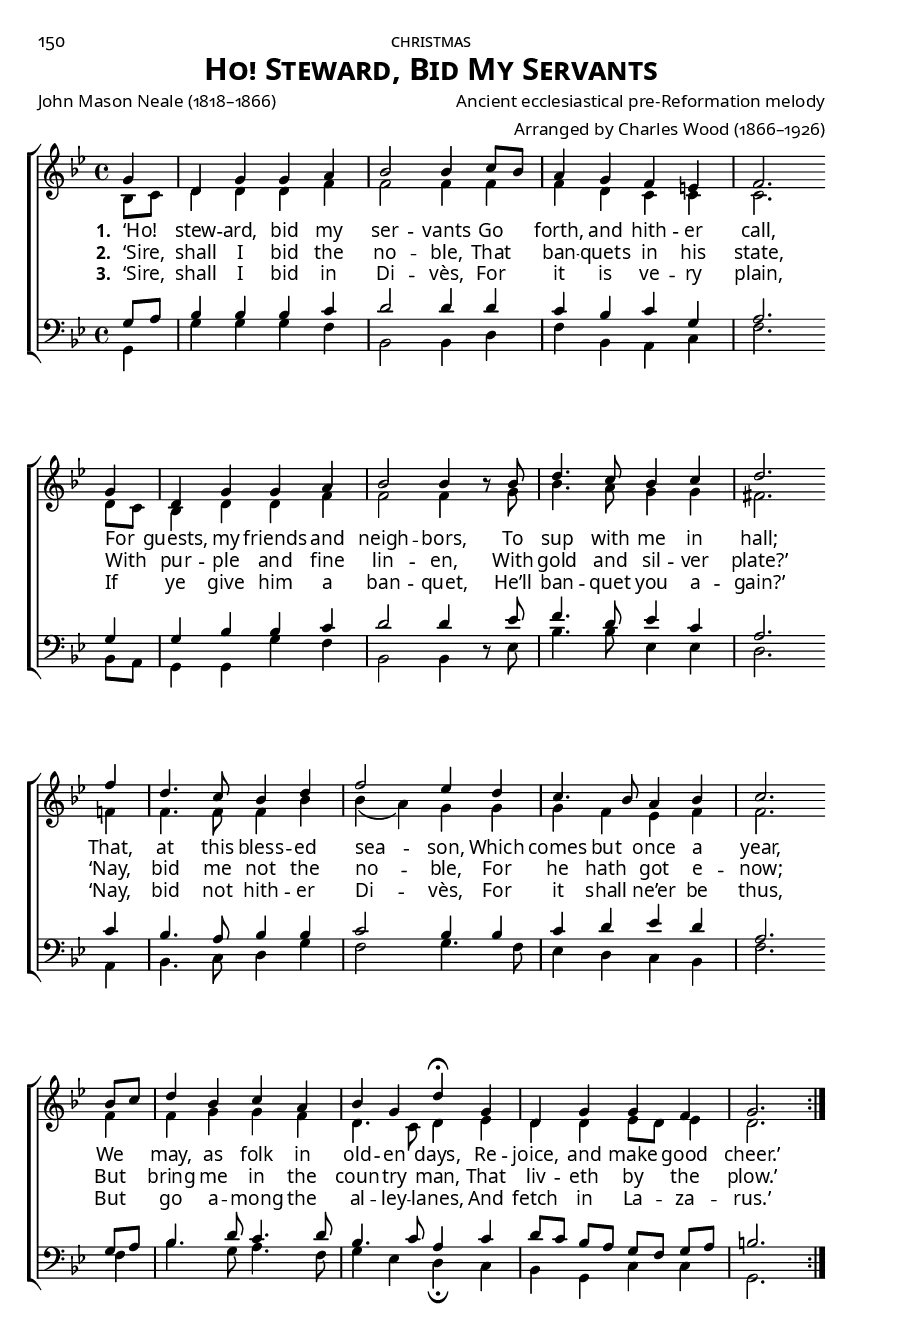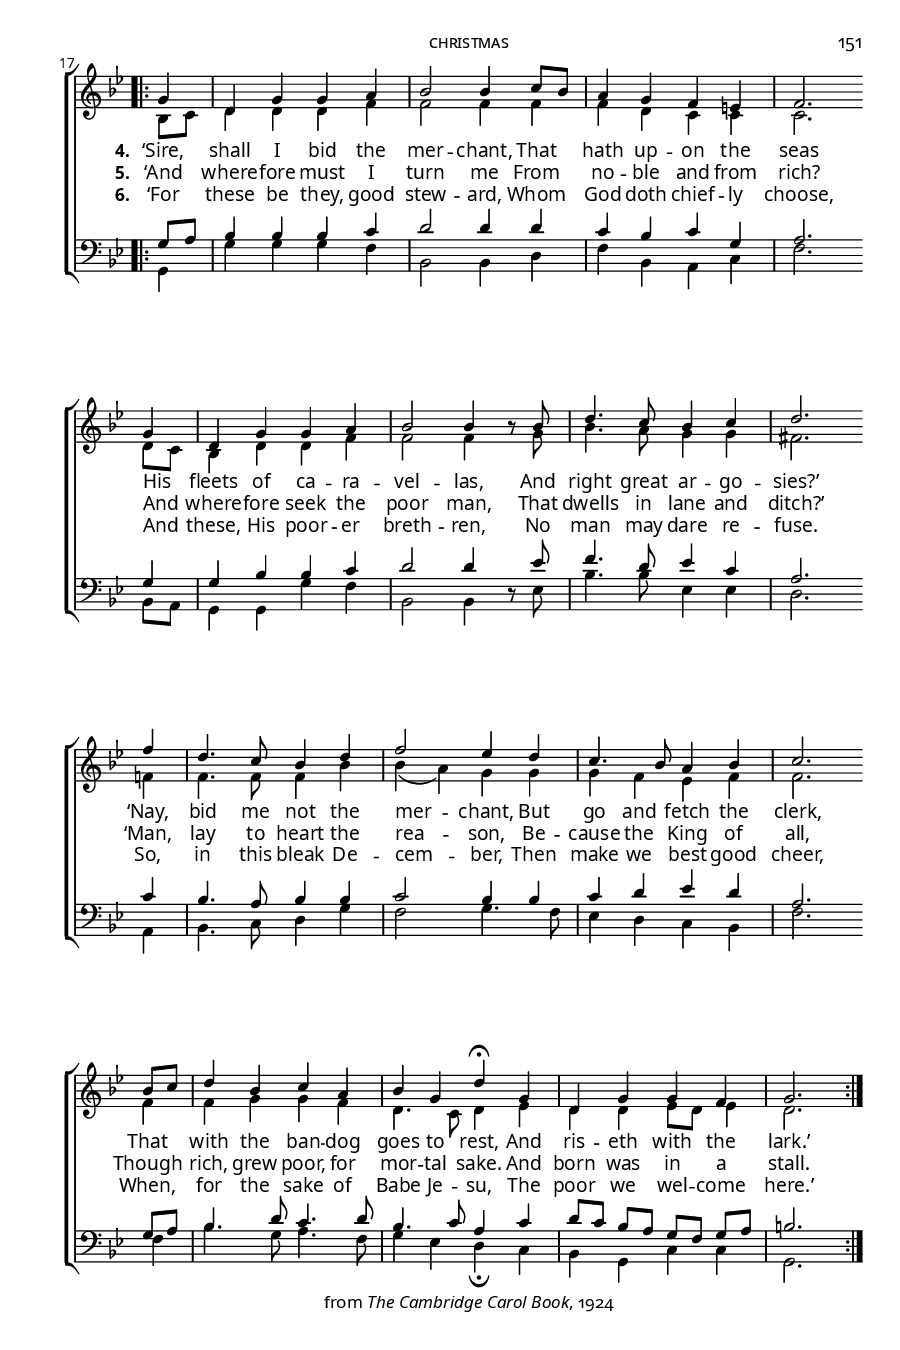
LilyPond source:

\version "2.14.2"
\include "util.ly"
\header {
  title = \markup{\override #'(font-name . "Garamond Premier Pro Semibold"){ \abs-fontsize #15 \smallCapsOldStyle"Ho! Steward, Bid My Servants"}}
  poet = \markup\oldStyleNum"John Mason Neale (1818–1866)"
  composer = \markup\oldStyleNum"Ancient ecclesiastical pre-Reformation melody"
  arranger = \markup\oldStyleNum"Arranged by Charles Wood (1866–1926)"
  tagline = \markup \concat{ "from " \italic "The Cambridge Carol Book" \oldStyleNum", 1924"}
}
\paper {
  %print-all-headers = ##f
  paper-height = 9\in
  paper-width = 6\in
  indent = 0\in
  %system-system-spacing = #'((basic-distance . 10) (padding . 0))
  %system-system-spacing =
  %  #'((basic-distance . 0)
  %     (minimum-distance . 0)
  %     (padding . -0.35)
  %     (stretchability . 100))
  ragged-last-bottom = ##f
  ragged-bottom = ##f
  two-sided = ##t
  inner-margin = 0.5\in
  outer-margin = 0.25\in
  top-margin = 0.25\in
  bottom-margin = 0.25\in
  first-page-number = #150
  print-first-page-number = ##t
  headerLine = \markup{\override #'(font-name . "Garamond Premier Pro") \smallCapsOldStyle"christmas"}
  oddHeaderMarkup = \markup\fill-line{
     \override #'(font-name . "Garamond Premier Pro")\abs-fontsize #8.5
     \combine 
        \fill-line{"" \on-the-fly #print-page-number-check-first
        \oldStylePageNum""
        }
        \fill-line{\headerLine}
  }
  evenHeaderMarkup = \markup {
     \override #'(font-name . "Garamond Premier Pro")\abs-fontsize #8.5
     \combine
        \on-the-fly #print-page-number-check-first
        \oldStylePageNum""
        \fill-line{\headerLine}
  }
}
#(set-global-staff-size 15) \paper{ #(define fonts (make-pango-font-tree "GoudyOlSt BT" "Garamond Premier Pro" "Garamond Premier Pro" (/ 15 20))) }
global = {
  \key bes \major
  \time 4/4
  \autoBeamOff
  \override DynamicLineSpanner #'staff-padding = #0.0
  \override DynamicLineSpanner #'Y-extent = #'(-1 . 1)
}

sopMusic = \relative c' {
  \repeat volta 2 {
    \partial 4 g'4 |
    d g g a |
    bes2 bes4 c8[ bes] |
    a4 g f e |
    f2. \bar""\break g4 |
    
    d g g a |
    bes2 bes4 bes8\rest bes |
    d4. c8 bes4 c |
    d2. \bar""\break f4 |
    
    d4. c8 bes4 d |
    f2 ees4 d |
    c4. bes8 a4 bes |
    c2. \bar""\break bes8[ c] |
    
    d4 bes c a |
    bes g d'4\fermata g, |
    d g g f |
    \partial 2. g2. | \break
  }
}
sopWords = \lyricmode {
  
}

altoMusic = \relative c' {
  bes8[ c] |
  d4 d d f |
  f2 f4 f |
  f d c c |
  c2. d8[ c] |
  
  bes4 d d f |
  f2 f4 s8 g |
  bes4. a8 g4 g |
  fis2. f4 |
  
  f4. f8 f4 bes |
  bes( a) g g |
  g f ees f |
  f2. f4 |
  
  f g g f |
  d4. c8 d4 ees |
  d d ees8[ d] ees4 |
  d2.
}
altoWords = \lyricmode {
  \dropLyricsV
  \set stanza = #"1. "
  ‘Ho! stew -- ard, bid my ser -- vants
  Go forth, and hith -- er call,
  For guests, my friends and neigh -- bors,
  To sup with me in hall;
  That, at this bless -- ed sea -- son,
  Which comes but once a year,
  We may, as folk
  \set associatedVoice = "sopranos"
  in old -- en days,
  Re -- joice, and make good cheer.’
  
  \unset associatedVoice
  \set stanza = #"4. "
  ‘Sire, shall I bid the mer -- chant,
  That hath up -- on the seas
  His fleets of ca -- ra -- vel -- las,
  And right great ar -- go -- sies?’
  ‘Nay, bid me not the mer -- chant,
  But go and fetch the clerk,
  That with the ban -- 
  \set associatedVoice = "sopranos"
  dog goes to rest,
  And ris -- eth with the lark.’
}
altoWordsII = \lyricmode {
  \dropLyricsV
%\markup\italic
  \set stanza = #"2. "
  ‘Sire, shall I bid the no -- ble,
  That ban -- quets in his state,
  With pur -- ple and fine lin -- en,
  With gold and sil -- ver plate?’
  ‘Nay, bid me not the no -- ble,
  For he hath got e -- now;
  But bring me in 
  \set associatedVoice = "sopranos"
  the coun -- try man,
  That liv -- eth by the plow.’
  
  \unset associatedVoice
  \set stanza = #"5. "
  ‘And where -- fore must I turn me
  From no -- ble and from rich?
  And where -- fore seek the poor man,
  That dwells in lane and ditch?’
  ‘Man, lay to heart the rea -- son,
  Be -- cause the King of all,
  Though rich, grew poor, 
  \set associatedVoice = "sopranos"
  for mor -- tal sake.
  And born was in a stall.
}
altoWordsIII = \lyricmode {
  \dropLyricsV
  \set stanza = #"3. "
  ‘Sire, shall I bid in Di -- vès,
  For it is ve -- ry plain,
  If ye give him a ban -- quet,
  He’ll ban -- quet you a -- gain?’
  ‘Nay, bid not hith -- er Di -- vès,
  For it shall ne’er be thus,
  But go a -- mong 
  \set associatedVoice = "sopranos"
  the al -- ley -- lanes,
  And fetch in La -- za -- rus.’
  
  \unset associatedVoice
  \set stanza = #"6. "
  ‘For these be they, good stew -- ard,
  Whom God doth chief -- ly choose,
  And these, His poor -- er breth -- ren,
  No man may dare re -- fuse.
  So, in this bleak De -- cem -- ber,
  Then make we best good cheer,
  When, for the sake 
  \set associatedVoice = "sopranos"
  of Babe Je -- su,
  The poor we wel -- come here.’
}
altoWordsIV = \lyricmode {
}
altoWordsV = \lyricmode {
}
altoWordsVI = \lyricmode {
}
tenorMusic = \relative c' {
  g8[ a] |
  bes4 bes bes c |
  d2 d4 d |
  c bes c g |
  a2. g4 |
  
  g bes bes c |
  d2 d4 s8 ees |
  f4. d8 ees4 c |
  a2. c4 |
  
  bes4. a8 bes4 bes |
  c2 bes4 bes |
  c d ees d |
  a2. g8[ a] |
  
  bes4. d8 c4. d8 |
  bes4. c8 a4 c |
  d8[ c] bes[ a] g[ f] g[ a] |
  b2.
}
tenorWords = \lyricmode {

}

bassMusic = \relative c {
  g4 |
  g' g g f |
  bes,2 bes4 d |
  f bes, a c |
  f2. bes,8[ a] |
  
  g4 g g' f |
  bes,2 bes4 d8\rest ees |
  bes'4. bes8 ees,4 ees |
  d2. a4 |
  
  bes4. c8 d4 g |
  f2 g4. f8 |
  ees4 d c bes |
  f'2. f4 |
  
  bes4. g8 a4. f8 |
  g4 ees d\fermata c |
  bes g c c g2.
}
bassWords = \lyricmode {

}

pianoRH = \relative c' {
  
}
pianoLH = \relative c' {
  
}

\score {
  <<
   \new ChoirStaff <<
    \new Staff = women <<
      \new Voice = "sopranos" { \voiceOne << \global \repeat unfold2 \sopMusic >> }
      \new Voice = "altos" { \voiceTwo << \global \repeat unfold2\altoMusic >> }
    >>
    \new Lyrics \with { alignAboveContext = #"women" \override VerticalAxisGroup #'nonstaff-relatedstaff-spacing = #'((basic-distance . 1))} \lyricsto "sopranos" \sopWords
    \new Lyrics = "altosVI"  \with { alignBelowContext = #"women" } \lyricsto "altos" \altoWordsVI
    \new Lyrics = "altosV"  \with { alignBelowContext = #"women" } \lyricsto "altos" \altoWordsV
    \new Lyrics = "altosIV"  \with { alignBelowContext = #"women" } \lyricsto "altos" \altoWordsIV
    \new Lyrics = "altosIII"  \with { alignBelowContext = #"women" } \lyricsto "altos" \altoWordsIII
    \new Lyrics = "altosII"  \with { alignBelowContext = #"women" } \lyricsto "altos" \altoWordsII
    \new Lyrics = "altos"  \with { alignBelowContext = #"women" \override VerticalAxisGroup #'nonstaff-relatedstaff-spacing = #'((basic-distance . 1))} \lyricsto "altos" \altoWords
   \new Staff = men <<
      \clef bass
      \new Voice = "tenors" { \voiceOne << \global \repeat unfold2\tenorMusic >> }
      \new Voice = "basses" { \voiceTwo << \global \repeat unfold2\bassMusic >> }
    >>
    \new Lyrics \with { alignAboveContext = #"men" \override VerticalAxisGroup #'nonstaff-relatedstaff-spacing = #'((basic-distance . 1)) } \lyricsto "tenors" \tenorWords
    \new Lyrics \with { alignBelowContext = #"men" \override VerticalAxisGroup #'nonstaff-relatedstaff-spacing = #'((basic-distance . 1)) } \lyricsto "basses" \bassWords
  >>
%    \new PianoStaff << \new Staff { \new Voice { \pianoRH } } \new Staff { \clef "bass" \pianoLH } >>
  >>
  \layout {
    \context {
      \Score
      %\override SpacingSpanner #'base-shortest-duration = #(ly:make-moment 1 8)
      %\override SpacingSpanner #'common-shortest-duration = #(ly:make-moment 1 4)
    }
    \context {
      % Remove all empty staves
      % \Staff \RemoveEmptyStaves \override VerticalAxisGroup #'remove-first = ##t
    }
  }
  \midi {
    %\tempo 4 = 90
    \set Staff.midiInstrument = "flute"
  
    \context {
      \Voice
      \remove "Dynamic_performer"
    }
  }
}
